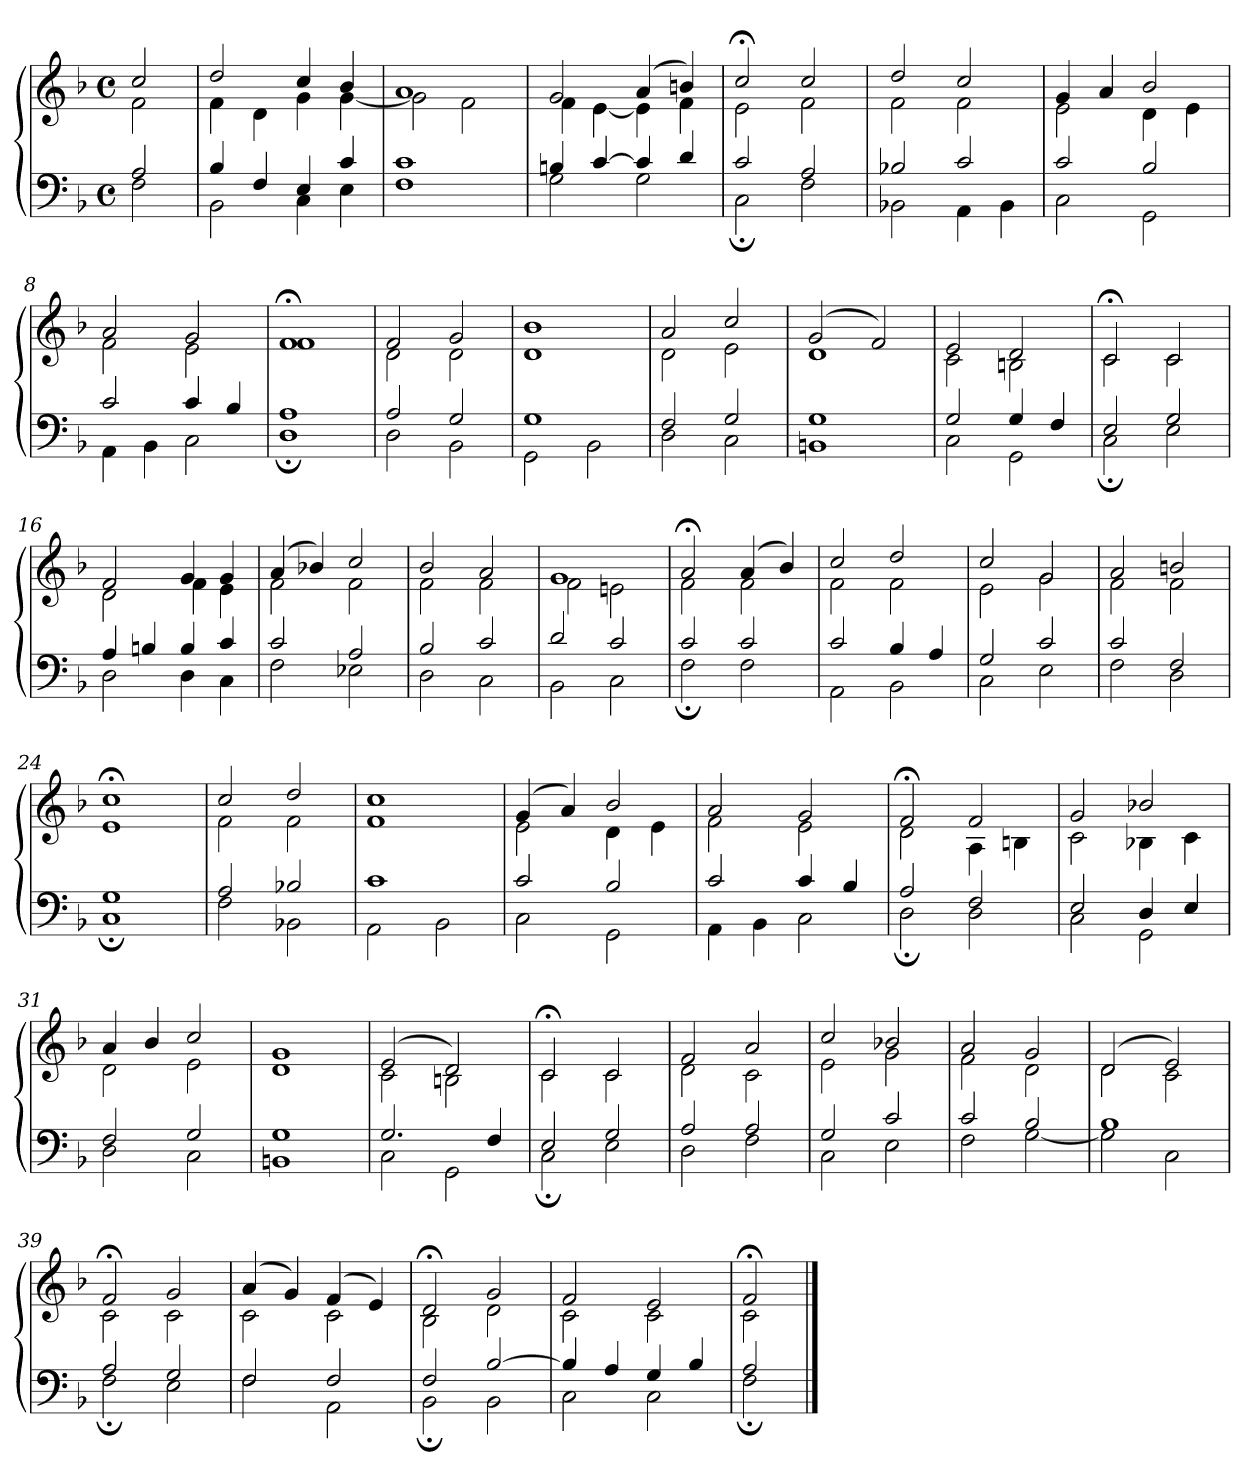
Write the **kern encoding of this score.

**kern	**kern
*part1	*part1
*staff2	*staff1
*clefF4	*clefG2
*k[b-]	*k[b-]
*M4/4	*M4/4
*met(c)	*met(c)
=1	=1
*^	*^
2A	2F	2cc	2f
=2	=2	=2	=2
4B-	2BB-	2dd	4f
4F	.	.	4d
4E	4C	4cc	4g
4c	4E	4b-	[4g
=3	=3	=3	=3
1c	1F	1a	2g]
.	.	.	2f
=4	=4	=4	=4
4Bn	2G	2g	4f
[4c	.	.	[4e
4c]	2G	(4a	4e]
4d	.	4bn)	4f
=5	=5	=5	=5
2c	2C;	2cc;<	2e
2A	2F	2cc	2f
=6	=6	=6	=6
2B-X	2BB-X	2dd	2f
2c	4AA	2cc	2f
.	4BB-	.	.
=7	=7	=7	=7
2c	2C	4g	2e
.	.	4a	.
2B-	2GG	2b-	4d
.	.	.	4e
=8	=8	=8	=8
2c	4AA	2a	2f
.	4BB-	.	.
4c	2C	2g	2e
4B-	.	.	.
=9	=9	=9	=9
1A	1D;	1f;<	1f
!!LO:LB:g=z	!!
=10	=10	=10	=10
2A	2D	2f	2d
2G	2BB-	2g	2d
=11	=11	=11	=11
1G	2GG	1b-	1d
.	2BB-	.	.
=12	=12	=12	=12
2F	2D	2a	2d
2G	2C	2cc	2e
=13	=13	=13	=13
1G	1BBn	(2g	1d
.	.	2f)	.
=14	=14	=14	=14
2G	2C	2e	2c
4G	2GG	2d	2Bn
4F	.	.	.
=15	=15	=15	=15
2E	2C;	2c;<	2c
2G	2E	2c	2c
=16	=16	=16	=16
4A	2D	2f	2d
4Bn	.	.	.
4B	4D	4g	4f
4c	4C	4g	4e
=17	=17	=17	=17
2c	2F	(4a	2f
.	.	4b-X)	.
2A	2E-X	2cc	2f
=18	=18	=18	=18
2B-	2D	2b-	2f
2c	2C	2a	2f
!!LO:LB:g=z	!!
=19	=19	=19	=19
2d	2BB-	1g	2f
2c	2C	.	2en
=20	=20	=20	=20
2c	2F;	2a;<	2f
2c	2F	(4a	2f
.	.	4b-)	.
=21	=21	=21	=21
2c	2AA	2cc	2f
4B-	2BB-	2dd	2f
4A	.	.	.
=22	=22	=22	=22
2G	2C	2cc	2e
2c	2E	2g	2g
=23	=23	=23	=23
2c	2F	2a	2f
2F	2D	2bn	2f
=24	=24	=24	=24
1G	1C;	1cc;<	1e
=25	=25	=25	=25
2A	2F	2cc	2f
2B-X	2BB-X	2dd	2f
=26	=26	=26	=26
1c	2AA	1cc	1f
.	2BB-	.	.
=27	=27	=27	=27
2c	2C	(4g	2e
.	.	4a)	.
2B-	2GG	2b-	4d
.	.	.	4e
!!LO:LB:g=z	!!
=28	=28	=28	=28
2c	4AA	2a	2f
.	4BB-	.	.
4c	2C	2g	2e
4B-	.	.	.
=29	=29	=29	=29
2A	2D;	2f;<	2d
2F	2D	2f	4A
.	.	.	4Bn
=30	=30	=30	=30
2E	2C	2g	2c
4D	2GG	2b-X	4B-X
4E	.	.	4c
=31	=31	=31	=31
2F	2D	4a	2d
.	.	4b-	.
2G	2C	2cc	2e
=32	=32	=32	=32
1G	1BBn	1g	1d
=33	=33	=33	=33
2.G	2C	(2e	2c
.	2GG	2d)	2Bn
4F	.	.	.
=34	=34	=34	=34
2E	2C;	2c;<	2c
2G	2E	2c	2c
=35	=35	=35	=35
2A	2D	2f	2d
2A	2F	2a	2c
=36	=36	=36	=36
2G	2C	2cc	2e
2c	2E	2b-X	2g
!!LO:LB:g=z	!!
=37	=37	=37	=37
2c	2F	2a	2f
2B-	[2G	2g	2d
=38	=38	=38	=38
1B-	2G]	(2d	2d
.	2C	2e)	2c
=39	=39	=39	=39
2A	2F;	2f;<	2c
2G	2E	2g	2c
=40	=40	=40	=40
2F	2F	(4a	2c
.	.	4g)	.
2F	2AA	(4f	2c
.	.	4e)	.
=41	=41	=41	=41
2F	2BB-;	2d;<	2B-
[2B-	2BB-	2g	2d
=42	=42	=42	=42
4B-]	2C	2f	2c
4A	.	.	.
4G	2C	2e	2c
4B-	.	.	.
=43	=43	=43	=43
2A	2F;	2f;<	2c
*v	*v	*	*
*	*v	*v
==	==
*-	*-
